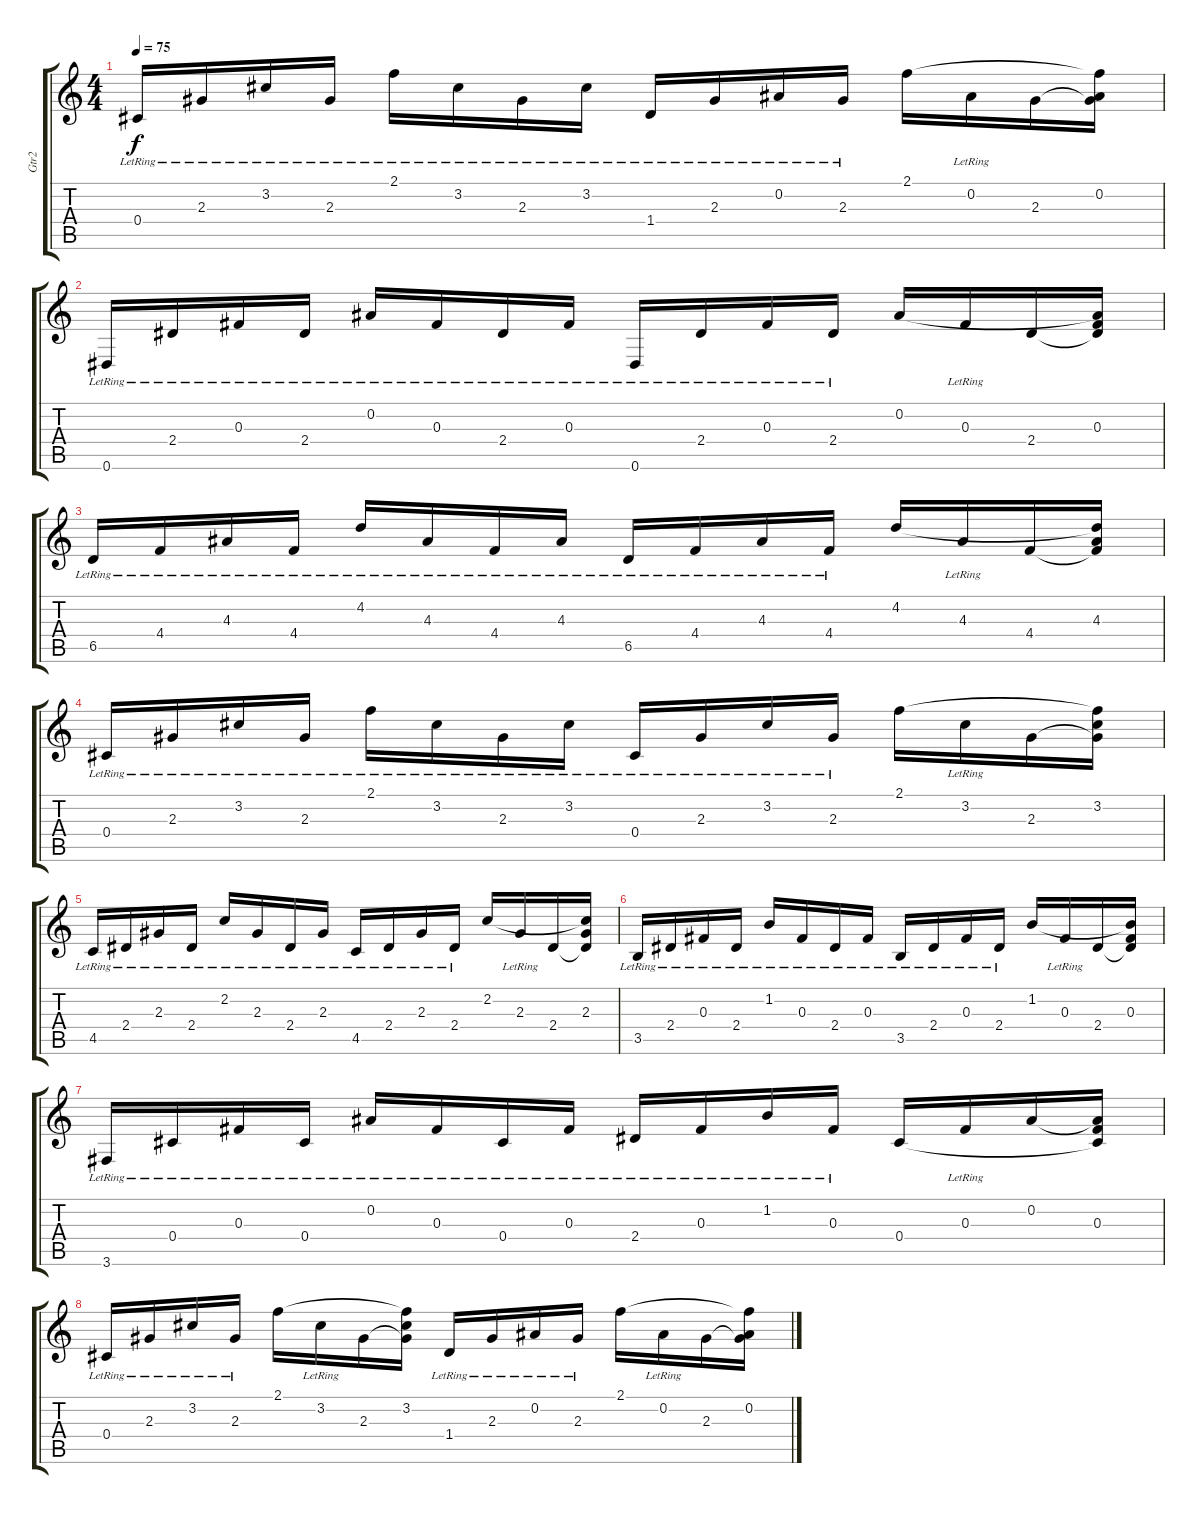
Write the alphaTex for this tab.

\track ("Gtr2" "Gtr2") {instrument overdrivenguitar}
\staff {score tabs}
\tuning (Eb4 Bb3 Gb3 Db3 Ab2 Eb2) {hide}
\ts (4 4)
\tempo 75
\clef g2
\ks c
0.4{lr}.16{dy f} 2.3{lr}.16 3.2{lr}.16 2.3{lr}.16 2.1{lr}.16 3.2{lr}.16 2.3{lr}.16 3.2{lr}.16 1.4{lr}.16 2.3{lr}.16 0.2{lr}.16 2.3{lr}.16 2.1.16 0.2{lr}.16 2.3.16 (2.1{t} 0.2 2.3{t}).16 |
0.6{lr}.16 2.4{lr}.16 0.3{lr}.16 2.4{lr}.16 0.2{lr}.16 0.3{lr}.16 2.4{lr}.16 0.3{lr}.16 0.6{lr}.16 2.4{lr}.16 0.3{lr}.16 2.4{lr}.16 0.2.16 0.3{lr}.16 2.4.16 (0.2{t} 0.3 2.4{t}).16 |
6.5{lr}.16 4.4{lr}.16 4.3{lr}.16 4.4{lr}.16 4.2{lr}.16 4.3{lr}.16 4.4{lr}.16 4.3{lr}.16 6.5{lr}.16 4.4{lr}.16 4.3{lr}.16 4.4{lr}.16 4.2.16 4.3{lr}.16 4.4.16 (4.2{t} 4.3 4.4{t}).16 |
0.4{lr}.16 2.3{lr}.16 3.2{lr}.16 2.3{lr}.16 2.1{lr}.16 3.2{lr}.16 2.3{lr}.16 3.2{lr}.16 0.4{lr}.16 2.3{lr}.16 3.2{lr}.16 2.3{lr}.16 2.1.16 3.2{lr}.16 2.3.16 (2.1{t} 3.2 2.3{t}).16 |
4.5{lr}.16 2.4{lr}.16 2.3{lr}.16 2.4{lr}.16 2.2{lr}.16 2.3{lr}.16 2.4{lr}.16 2.3{lr}.16 4.5{lr}.16 2.4{lr}.16 2.3{lr}.16 2.4{lr}.16 2.2.16 2.3{lr}.16 2.4.16 (2.2{t} 2.3 2.4{t}).16 |
3.5{lr}.16 2.4{lr}.16 0.3{lr}.16 2.4{lr}.16 1.2{lr}.16 0.3{lr}.16 2.4{lr}.16 0.3{lr}.16 3.5{lr}.16 2.4{lr}.16 0.3{lr}.16 2.4{lr}.16 1.2.16 0.3{lr}.16 2.4.16 (1.2{t} 0.3 2.4{t}).16 |
3.6{lr}.16 0.4{lr}.16 0.3{lr}.16 0.4{lr}.16 0.2{lr}.16 0.3{lr}.16 0.4{lr}.16 0.3{lr}.16 2.4{lr}.16 0.3{lr}.16 1.2{lr}.16 0.3{lr}.16 0.4.16 0.3{lr}.16 0.2.16 (0.2{t} 0.3 0.4{t}).16 |
0.4{lr}.16 2.3{lr}.16 3.2{lr}.16 2.3{lr}.16 2.1.16 3.2{lr}.16 2.3.16 (2.1{t} 3.2 2.3{t}).16 1.4{lr}.16 2.3{lr}.16 0.2{lr}.16 2.3{lr}.16 2.1.16 0.2{lr}.16 2.3.16 (2.1{t} 0.2 2.3{t}).16
